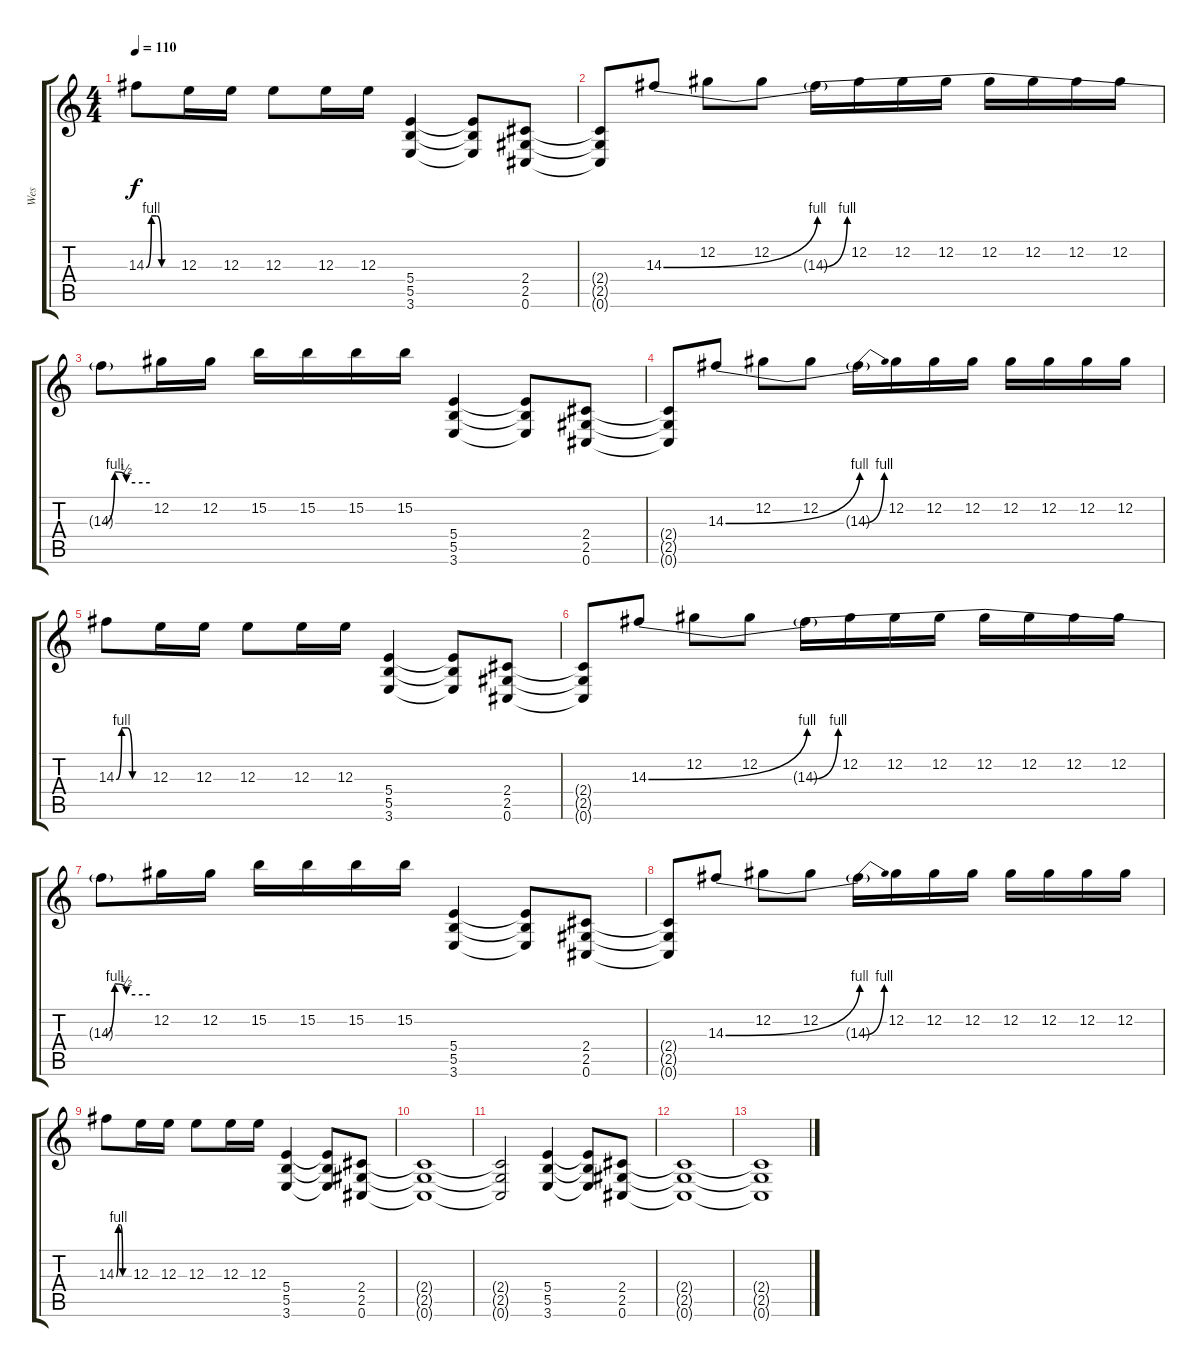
\track ("Wes" "Wes") {instrument distortionguitar}
\staff {score tabs}
\tuning (Db4 Ab3 E3 B2 Gb2 Db2) {hide}
\ts (4 4)
\tempo 110
\clef g2
\ks c
14.3{be (custom 0 0 10 4 20 4 30 0 60 0)}.8{dy f} 12.3.16 12.3.16 12.3.8 12.3.16 12.3.16 (5.4 5.5 3.6).4 (5.4{t} 5.5{t} 3.6{t}).8 (2.4 2.5 0.6).8 |
(2.4{t} 2.5{t} 0.6{t}).8 14.3{be (bend 0 0 60 4)}.8 12.2.8 12.2.8 14.3{be (bend 0 0 60 4) t}.16 12.2.16 12.2.16 12.2.16 12.2.16 12.2.16 12.2.16 12.2.16 |
14.3{be (custom 0 0 15 4 30 2 60 2) t}.8 12.2.16 12.2.16 15.2.16 15.2.16 15.2.16 15.2.16 (5.4 5.5 3.6).4 (5.4{t} 5.5{t} 3.6{t}).8 (2.4 2.5 0.6).8 |
(2.4{t} 2.5{t} 0.6{t}).8 14.3{be (bend 0 0 60 4)}.8 12.2.8 12.2.8 14.3{be (bend 0 0 60 4) t}.16 12.2.16 12.2.16 12.2.16 12.2.16 12.2.16 12.2.16 12.2.16 |
14.3{be (custom 0 0 10 4 20 4 30 0 60 0)}.8 12.3.16 12.3.16 12.3.8 12.3.16 12.3.16 (5.4 5.5 3.6).4 (5.4{t} 5.5{t} 3.6{t}).8 (2.4 2.5 0.6).8 |
(2.4{t} 2.5{t} 0.6{t}).8 14.3{be (bend 0 0 60 4)}.8 12.2.8 12.2.8 14.3{be (bend 0 0 60 4) t}.16 12.2.16 12.2.16 12.2.16 12.2.16 12.2.16 12.2.16 12.2.16 |
14.3{be (custom 0 0 15 4 30 2 60 2) t}.8 12.2.16 12.2.16 15.2.16 15.2.16 15.2.16 15.2.16 (5.4 5.5 3.6).4 (5.4{t} 5.5{t} 3.6{t}).8 (2.4 2.5 0.6).8 |
(2.4{t} 2.5{t} 0.6{t}).8 14.3{be (bend 0 0 60 4)}.8 12.2.8 12.2.8 14.3{be (bend 0 0 60 4) t}.16 12.2.16 12.2.16 12.2.16 12.2.16 12.2.16 12.2.16 12.2.16 |
14.3{be (custom 0 0 10 4 20 4 30 0 60 0)}.8 12.3.16 12.3.16 12.3.8 12.3.16 12.3.16 (5.4 5.5 3.6).4 (5.4{t} 5.5{t} 3.6{t}).8 (2.4 2.5 0.6).8 |
(2.4{t} 2.5{t} 0.6{t}).1 |
(2.4{t} 2.5{t} 0.6{t}).2 (5.4 5.5 3.6).4 (5.4{t} 5.5{t} 3.6{t}).8 (2.4 2.5 0.6).8 |
(2.4{t} 2.5{t} 0.6{t}).1 |
(2.4{t} 2.5{t} 0.6{t}).1
